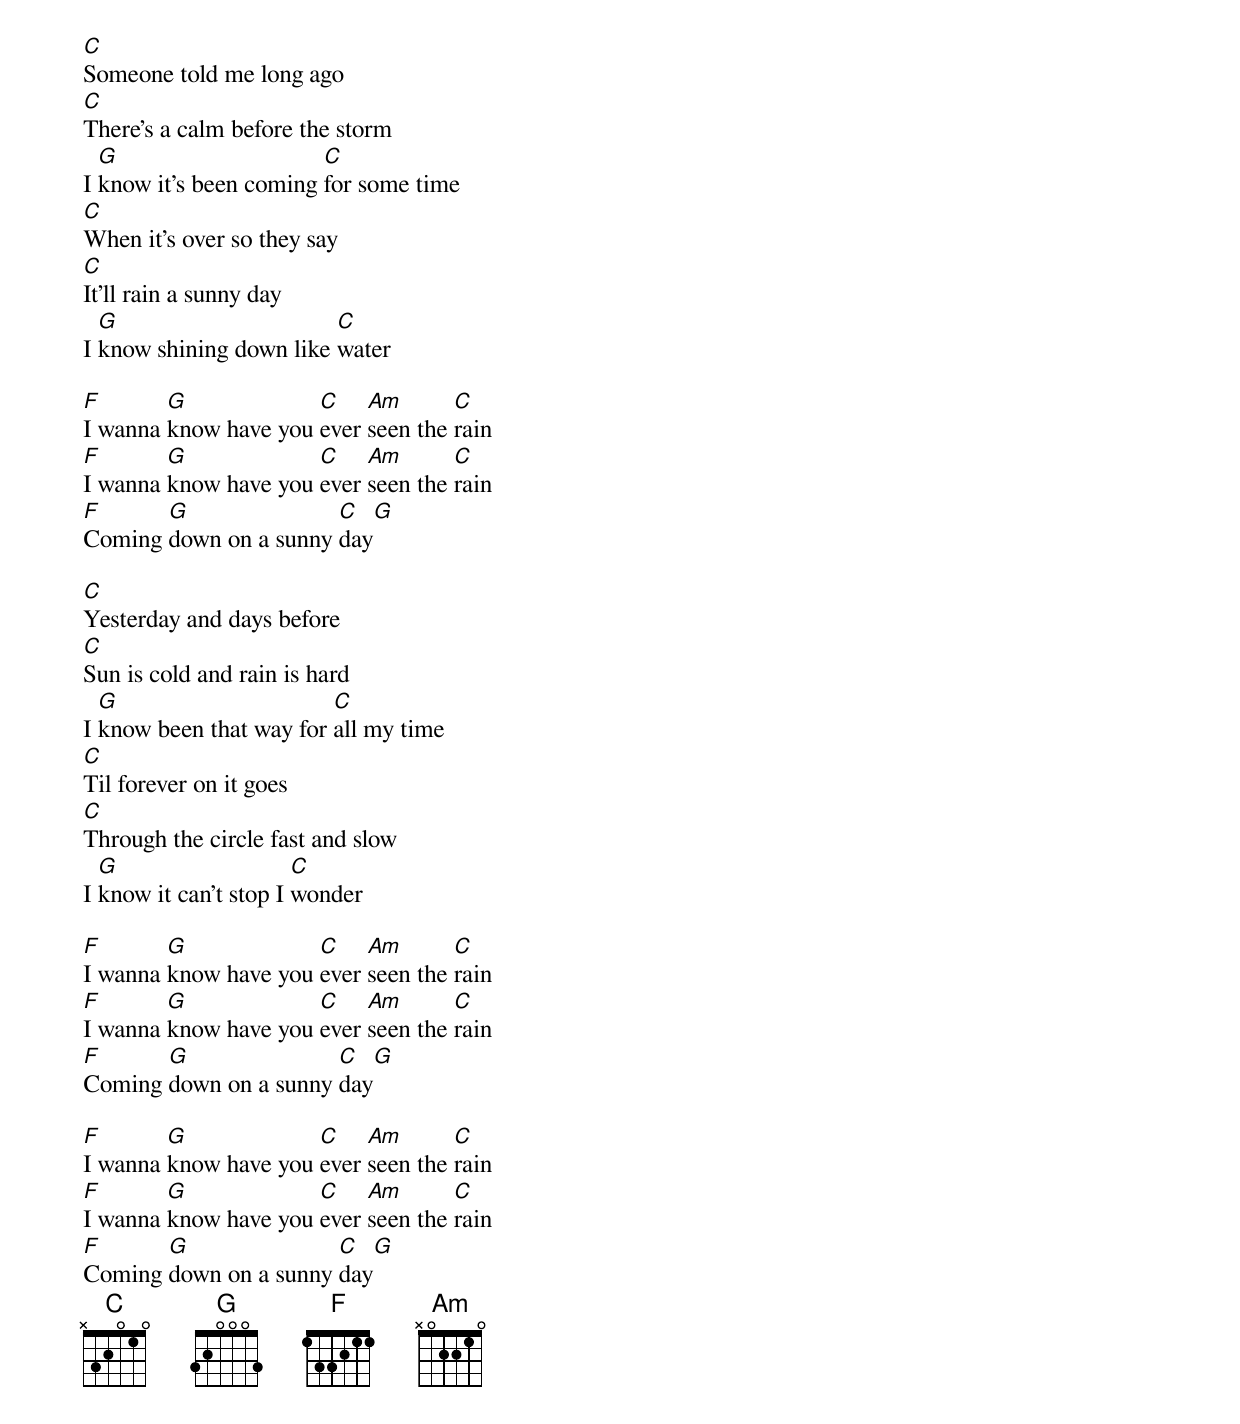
C
Someone told me long ago
C
There's a calm before the storm
  G                     C
I know it's been coming for some time
C
When it's over so they say
C
It'll rain a sunny day
  G                      C
I know shining down like water

F       G             C    Am       C
I wanna know have you ever seen the rain
F       G             C    Am       C
I wanna know have you ever seen the rain
F      G               C  G
Coming down on a sunny day

C
Yesterday and days before
C
Sun is cold and rain is hard
  G                      C
I know been that way for all my time
C
Til forever on it goes
C
Through the circle fast and slow
  G                    C
I know it can't stop I wonder

F       G             C    Am       C
I wanna know have you ever seen the rain
F       G             C    Am       C
I wanna know have you ever seen the rain
F      G               C  G
Coming down on a sunny day

F       G             C    Am       C
I wanna know have you ever seen the rain
F       G             C    Am       C
I wanna know have you ever seen the rain
F      G               C  G
Coming down on a sunny day
